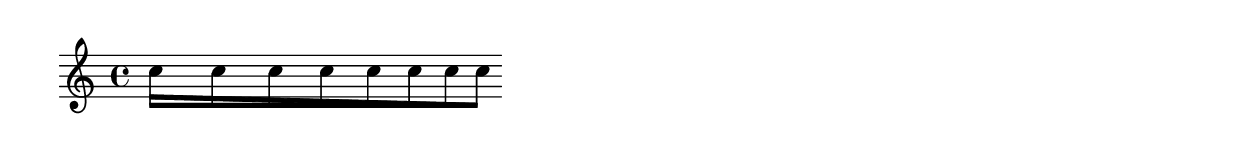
\header  {

  texidoc = "Specifying @code{grow-direction} on a beam, will cause
  feathered beaming. The @code{\\featherDurations} function can be used
  to adjust note durations."
  
}

\version "2.23.10"

\paper {
  ragged-right = ##t
  indent = #0.0
}

%
% Unfortunately this quickly bumps into overflow problems. Should use
% a linear decrease instead?
%

\featherDurations 3/4 \relative {
  \override Beam.grow-direction = #LEFT
  c''16[
    c c c
    c c c c ] 
}
